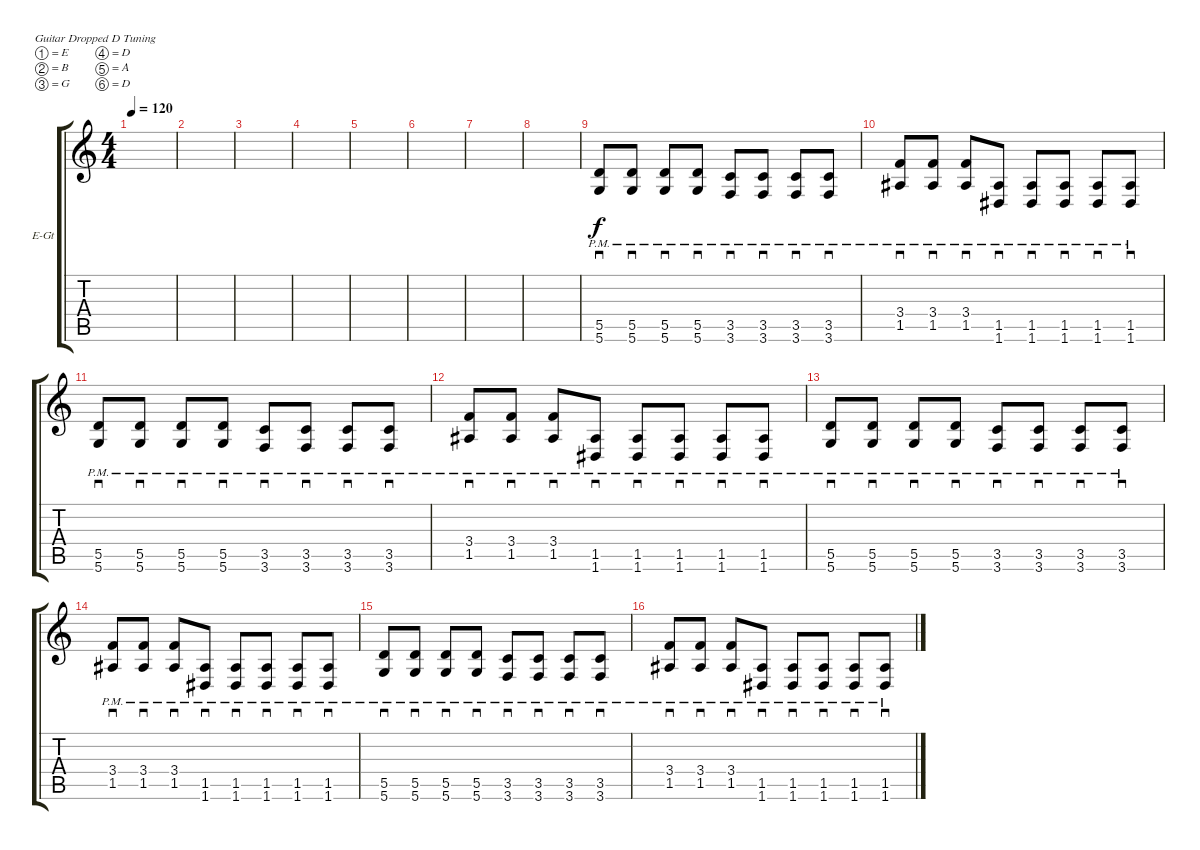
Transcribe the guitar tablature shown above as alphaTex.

\bracketExtendMode groupsimilarinstruments
\firstSystemTrackNameOrientation horizontal
\otherSystemsTrackNameOrientation horizontal
\track ("Rhythm Guitar" "E-Gt") {instrument distortionguitar}
\staff {score tabs}
\tuning (E4 B3 G3 D3 A2 D2)
\ts (4 4)
\tempo 120
\clef g2
\ks c
|
|
|
|
|
|
|
|
(5.6{pm} 5.5{pm}).8{sd} (5.6{pm} 5.5{pm}).8{sd} (5.6{pm} 5.5{pm}).8{sd} (5.6{pm} 5.5{pm}).8{sd} (3.5{pm} 3.6{pm}).8{sd} (3.5{pm} 3.6{pm}).8{sd} (3.5{pm} 3.6{pm}).8{sd} (3.5{pm} 3.6{pm}).8{sd} |
(1.5{pm} 3.4{pm}).8{sd} (1.5{pm} 3.4{pm}).8{sd} (1.5{pm} 3.4{pm}).8{sd} (1.6{pm} 1.5{pm}).8{sd} (1.6{pm} 1.5{pm}).8{sd} (1.6{pm} 1.5{pm}).8{sd} (1.6{pm} 1.5{pm}).8{sd} (1.5{pm} 1.6{pm}).8{sd} |
(5.6{pm} 5.5{pm}).8{sd} (5.6{pm} 5.5{pm}).8{sd} (5.6{pm} 5.5{pm}).8{sd} (5.6{pm} 5.5{pm}).8{sd} (3.5{pm} 3.6{pm}).8{sd} (3.5{pm} 3.6{pm}).8{sd} (3.5{pm} 3.6{pm}).8{sd} (3.5{pm} 3.6{pm}).8{sd} |
(1.5{pm} 3.4{pm}).8{sd} (1.5{pm} 3.4{pm}).8{sd} (1.5{pm} 3.4{pm}).8{sd} (1.6{pm} 1.5{pm}).8{sd} (1.6{pm} 1.5{pm}).8{sd} (1.6{pm} 1.5{pm}).8{sd} (1.6{pm} 1.5{pm}).8{sd} (1.5{pm} 1.6{pm}).8{sd} |
(5.6{pm} 5.5{pm}).8{sd} (5.6{pm} 5.5{pm}).8{sd} (5.6{pm} 5.5{pm}).8{sd} (5.6{pm} 5.5{pm}).8{sd} (3.5{pm} 3.6{pm}).8{sd} (3.5{pm} 3.6{pm}).8{sd} (3.5{pm} 3.6{pm}).8{sd} (3.5{pm} 3.6{pm}).8{sd} |
(1.5{pm} 3.4{pm}).8{sd} (1.5{pm} 3.4{pm}).8{sd} (1.5{pm} 3.4{pm}).8{sd} (1.6{pm} 1.5{pm}).8{sd} (1.6{pm} 1.5{pm}).8{sd} (1.6{pm} 1.5{pm}).8{sd} (1.6{pm} 1.5{pm}).8{sd} (1.5{pm} 1.6{pm}).8{sd} |
(5.6{pm} 5.5{pm}).8{sd} (5.6{pm} 5.5{pm}).8{sd} (5.6{pm} 5.5{pm}).8{sd} (5.6{pm} 5.5{pm}).8{sd} (3.5{pm} 3.6{pm}).8{sd} (3.5{pm} 3.6{pm}).8{sd} (3.5{pm} 3.6{pm}).8{sd} (3.5{pm} 3.6{pm}).8{sd} |
(1.5{pm} 3.4{pm}).8{sd} (1.5{pm} 3.4{pm}).8{sd} (1.5{pm} 3.4{pm}).8{sd} (1.6{pm} 1.5{pm}).8{sd} (1.6{pm} 1.5{pm}).8{sd} (1.6{pm} 1.5{pm}).8{sd} (1.6{pm} 1.5{pm}).8{sd} (1.5{pm} 1.6{pm}).8{sd}
